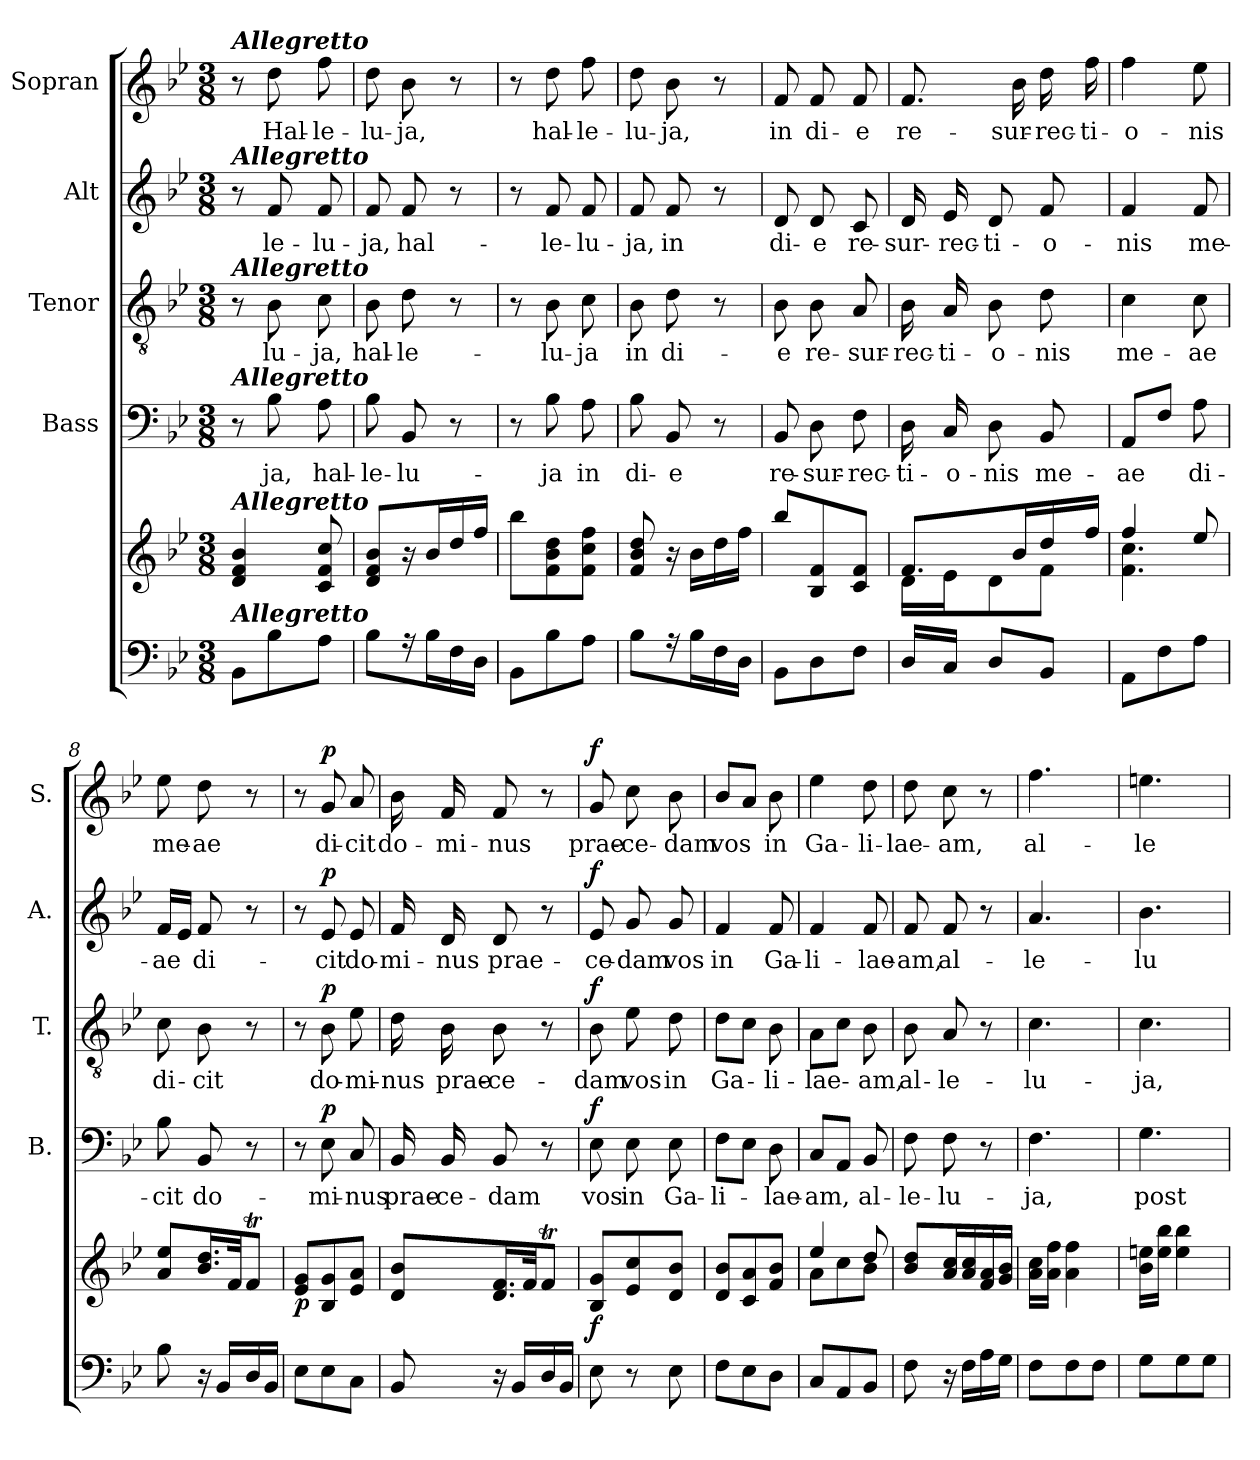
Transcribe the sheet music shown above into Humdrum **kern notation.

**kern	**kern	**dynam	**kern	**text	**dynam	**kern	**text	**dynam	**kern	**text	**dynam	**kern	**text	**dynam
*part5	*part5	*part5	*part4	*part4	*part4	*part3	*part3	*part3	*part2	*part2	*part2	*part1	*part1	*part1
*staff6	*staff5	*staff5/6	*staff4	*staff4	*staff4	*staff3	*staff3	*staff3	*staff2	*staff2	*staff2	*staff1	*staff1	*staff1
*	*	*	*I"Bass	*	*	*I"Tenor	*	*	*I"Alt	*	*	*I"Sopran	*	*
*	*	*	*I'B.	*	*	*I'T.	*	*	*I'A.	*	*	*I'S.	*	*
*clefF4	*clefG2	*	*clefF4	*	*	*clefGv2	*	*	*clefG2	*	*	*clefG2	*	*
*k[b-e-]	*k[b-e-]	*	*k[b-e-]	*	*	*k[b-e-]	*	*	*k[b-e-]	*	*	*k[b-e-]	*	*
*B-:	*B-:	*	*B-:	*	*	*B-:	*	*	*B-:	*	*	*B-:	*	*
*M3/8	*M3/8	*	*M3/8	*	*	*M3/8	*	*	*M3/8	*	*	*M3/8	*	*
=1	=1	=1	=1	=1	=1	=1	=1	=1	=1	=1	=1	=1	=1	=1
!	!	!	!	!	!	!	!	!	!	!	!	!LO:TX:a:Bi:t=Allegretto	!	!
!	!	!	!	!	!	!	!	!	!LO:TX:a:Bi:t=Allegretto	!	!	!	!	!
!	!	!	!	!	!	!LO:TX:a:Bi:t=Allegretto	!	!	!	!	!	!	!	!
!	!	!	!LO:TX:a:Bi:t=Allegretto	!	!	!	!	!	!	!	!	!	!	!
!	!LO:TX:a:Bi:t=Allegretto	!	!	!	!	!	!	!	!	!	!	!	!	!
!LO:TX:a:Bi:t=Allegretto	!	!	!	!	!	!	!	!	!	!	!	!	!	!
8BB-\L	4d/ 4f/ 4b-/	.	8r	.	.	8r	.	.	8r	.	.	8r	.	.
!	!	!	!	!LO:LY:b	!	!	!LO:LY:b	!	!	!LO:LY:b	!	!	!LO:LY:b	!
8B-\	.	.	8B-\	ja,	.	8B-\	lu-	.	8f/	le-	.	8dd\	Hal-	.
!	!	!	!	!LO:LY:b	!	!	!LO:LY:b	!	!	!LO:LY:b	!	!	!LO:LY:b	!
8A\J	8c/ 8f/ 8cc/	.	8A\	hal-	.	8c\	-ja,	.	8f/	-lu-	.	8ff\	-le-	.
=2	=2	=2	=2	=2	=2	=2	=2	=2	=2	=2	=2	=2	=2	=2
!	!	!	!	!LO:LY:b	!	!	!LO:LY:b	!	!	!LO:LY:b	!	!	!LO:LY:b	!
8B-\L	8d/ 8f/ 8b-/L	.	8B-\	-le-	.	8B-\	hal-	.	8f/	-ja,	.	8dd\	-lu-	.
!	!	!	!	!LO:LY:b	!	!	!LO:LY:b	!	!	!LO:LY:b	!	!	!LO:LY:b	!
16r	16r	.	8BB-/	-lu-	.	8d\	-le-	.	8f/	hal-	.	8b-\	-ja,	.
16B-\L	16b-/L	.	.	.	.	.	.	.	.	.	.	.	.	.
16F\	16dd/	.	8r	.	.	8r	.	.	8r	.	.	8r	.	.
16D\JJ	16ff/JJ	.	.	.	.	.	.	.	.	.	.	.	.	.
=3	=3	=3	=3	=3	=3	=3	=3	=3	=3	=3	=3	=3	=3	=3
8BB-\L	8bb-\L	.	8r	.	.	8r	.	.	8r	.	.	8r	.	.
!	!	!	!	!LO:LY:b	!	!	!LO:LY:b	!	!	!LO:LY:b	!	!	!LO:LY:b	!
8B-\	8f\ 8b-\ 8dd\	.	8B-\	-ja	.	8B-\	-lu-	.	8f/	-le-	.	8dd\	hal-	.
!	!	!	!	!LO:LY:b	!	!	!LO:LY:b	!	!	!LO:LY:b	!	!	!LO:LY:b	!
8A\J	8f\ 8cc\ 8ff\J	.	8A\	in	.	8c\	-ja	.	8f/	-lu-	.	8ff\	-le-	.
=4	=4	=4	=4	=4	=4	=4	=4	=4	=4	=4	=4	=4	=4	=4
!	!	!	!	!LO:LY:b	!	!	!LO:LY:b	!	!	!LO:LY:b	!	!	!LO:LY:b	!
8B-\L	8f/ 8b-/ 8dd/	.	8B-\	di-	.	8B-\	in	.	8f/	-ja,	.	8dd\	-lu-	.
!	!	!	!	!LO:LY:b	!	!	!LO:LY:b	!	!	!LO:LY:b	!	!	!LO:LY:b	!
16r	16r	.	8BB-/	-e	.	8d\	di-	.	8f/	in	.	8b-\	-ja,	.
16B-\L	16b-\LL	.	.	.	.	.	.	.	.	.	.	.	.	.
16F\	16dd\	.	8r	.	.	8r	.	.	8r	.	.	8r	.	.
16D\JJ	16ff\JJ	.	.	.	.	.	.	.	.	.	.	.	.	.
=5	=5	=5	=5	=5	=5	=5	=5	=5	=5	=5	=5	=5	=5	=5
!	!	!	!	!LO:LY:b	!	!	!LO:LY:b	!	!	!LO:LY:b	!	!	!LO:LY:b	!
8BB-\L	8bb-/L	.	8BB-/	re-	.	8B-\	-e	.	8d/	di-	.	8f/	in	.
!	!	!	!	!LO:LY:b	!	!	!LO:LY:b	!	!	!LO:LY:b	!	!	!LO:LY:b	!
8D\	8B-/ 8f/	.	8D\	-sur-	.	8B-\	re-	.	8d/	-e	.	8f/	di-	.
!	!	!	!	!LO:LY:b	!	!	!LO:LY:b	!	!	!LO:LY:b	!	!	!LO:LY:b	!
8F\J	8c/ 8f/J	.	8F\	-rec-	.	8A/	-sur-	.	8c/	re-	.	8f/	-e	.
=6	=6	=6	=6	=6	=6	=6	=6	=6	=6	=6	=6	=6	=6	=6
*	*^	*	*	*	*	*	*	*	*	*	*	*	*	*
!	!	!	!	!	!LO:LY:b	!	!	!LO:LY:b	!	!	!LO:LY:b	!	!	!LO:LY:b	!
16D/LL	8.f/L	16d\LL	.	16D\	-ti-	.	16B-\	-rec-	.	16d/	-sur-	.	8.f/	re-	.
!	!	!	!	!	!LO:LY:b	!	!	!LO:LY:b	!	!	!LO:LY:b	!	!	!	!
16C/JJ	.	16e-\J	.	16C/	-o-	.	16A/	-ti-	.	16e-/	-rec-	.	.	.	.
!	!	!	!	!	!LO:LY:b	!	!	!LO:LY:b	!	!	!LO:LY:b	!	!	!	!
8D/L	.	8d\	.	8D\	-nis	.	8B-\	-o-	.	8d/	-ti-	.	.	.	.
!	!	!	!	!	!	!	!	!	!	!	!	!	!	!LO:LY:b	!
.	16b-/L	.	.	.	.	.	.	.	.	.	.	.	16b-\	-sur-	.
!	!	!	!	!	!LO:LY:b	!	!	!LO:LY:b	!	!	!LO:LY:b	!	!	!LO:LY:b	!
8BB-/J	16dd/	8f\J	.	8BB-/	me-	.	8d\	-nis	.	8f/	-o-	.	16dd\	-rec-	.
!	!	!	!	!	!	!	!	!	!	!	!	!	!	!LO:LY:b	!
.	16ff/JJ	.	.	.	.	.	.	.	.	.	.	.	16ff\	-ti-	.
=7	=7	=7	=7	=7	=7	=7	=7	=7	=7	=7	=7	=7	=7	=7	=7
!	!	!	!	!	!LO:LY:b	!	!	!LO:LY:b	!	!	!LO:LY:b	!	!	!LO:LY:b	!
8AA\L	4ff/	4.f\ 4.cc\	.	8AA/L	-ae	.	4c\	me-	.	4f/	-nis	.	4ff\	-o-	.
8F\	.	.	.	8F/J	.	.	.	.	.	.	.	.	.	.	.
!	!	!	!	!	!LO:LY:b	!	!	!LO:LY:b	!	!	!LO:LY:b	!	!	!LO:LY:b	!
8A\J	8ee-/	.	.	8A\	di-	.	8c\	-ae	.	8f/	me-	.	8ee-\	-nis	.
*	*v	*v	*	*	*	*	*	*	*	*	*	*	*	*	*
!!LO:LB:g=z
=8	=8	=8	=8	=8	=8	=8	=8	=8	=8	=8	=8	=8	=8	=8
!	!	!	!	!LO:LY:b	!	!	!LO:LY:b	!	!	!LO:LY:b	!	!	!LO:LY:b	!
8B-\	8a/ 8ee-/L	.	8B-\	-cit	.	8c\	di-	.	16f/LL	-ae	.	8ee-\	me-	.
.	.	.	.	.	.	.	.	.	16e-/JJ	.	.	.	.	.
!	!	!	!	!LO:LY:b	!	!	!LO:LY:b	!	!	!LO:LY:b	!	!	!LO:LY:b	!
16r	16.b-/ 16.dd/L	.	8BB-/	do-	.	8B-\	-cit	.	8f/	di-	.	8dd\	-ae	.
16BB-/LL	.	.	.	.	.	.	.	.	.	.	.	.	.	.
.	32f/Jk	.	.	.	.	.	.	.	.	.	.	.	.	.
16D/	8fT/J	.	8r	.	.	8r	.	.	8r	.	.	8r	.	.
16BB-/JJ	.	.	.	.	.	.	.	.	.	.	.	.	.	.
=9	=9	=9	=9	=9	=9	=9	=9	=9	=9	=9	=9	=9	=9	=9
!	!	!LO:DY:b	!	!	!	!	!	!	!	!	!	!	!	!
8E-\L	8e-/ 8g/L	p	8r	.	.	8r	.	.	8r	.	.	8r	.	.
!	!	!	!	!LO:LY:b	!LO:DY:a	!	!LO:LY:b	!LO:DY:a	!	!LO:LY:b	!LO:DY:a	!	!LO:LY:b	!LO:DY:a
8E-\	8B-/ 8g/	.	8E-\	-mi-	p	8B-\	do-	p	8e-/	-cit	p	8g/	di-	p
!	!	!	!	!LO:LY:b	!	!	!LO:LY:b	!	!	!LO:LY:b	!	!	!LO:LY:b	!
8C\J	8e-/ 8a/J	.	8C/	-nus	.	8e-\	-mi-	.	8e-/	do-	.	8a/	-cit	.
=10	=10	=10	=10	=10	=10	=10	=10	=10	=10	=10	=10	=10	=10	=10
!	!	!	!	!LO:LY:b	!	!	!LO:LY:b	!	!	!LO:LY:b	!	!	!LO:LY:b	!
8BB-/	8d/ 8b-/L	.	16BB-/	prae-	.	16d\	-nus	.	16f/	-mi-	.	16b-\	do-	.
!	!	!	!	!LO:LY:b	!	!	!LO:LY:b	!	!	!LO:LY:b	!	!	!LO:LY:b	!
.	.	.	16BB-/	-ce-	.	16B-\	prae-	.	16d/	-nus	.	16f/	-mi-	.
!	!	!	!	!LO:LY:b	!	!	!LO:LY:b	!	!	!LO:LY:b	!	!	!LO:LY:b	!
16r	16.d/ 16.f/L	.	8BB-/	-dam	.	8B-\	-ce-	.	8d/	prae-	.	8f/	-nus	.
16BB-/LL	.	.	.	.	.	.	.	.	.	.	.	.	.	.
.	32f/Jk	.	.	.	.	.	.	.	.	.	.	.	.	.
16D/	8fT/J	.	8r	.	.	8r	.	.	8r	.	.	8r	.	.
16BB-/JJ	.	.	.	.	.	.	.	.	.	.	.	.	.	.
=11	=11	=11	=11	=11	=11	=11	=11	=11	=11	=11	=11	=11	=11	=11
!	!	!LO:DY:b	!	!LO:LY:b	!LO:DY:a	!	!LO:LY:b	!LO:DY:a	!	!LO:LY:b	!LO:DY:a	!	!LO:LY:b	!LO:DY:a
8E-\	8B-/ 8g/L	f	8E-\	vos	f	8B-\	-dam	f	8e-/	-ce-	f	8g/	prae-	f
!	!	!	!	!LO:LY:b	!	!	!LO:LY:b	!	!	!LO:LY:b	!	!	!LO:LY:b	!
8r	8e-/ 8cc/	.	8E-\	in	.	8e-\	vos	.	8g/	-dam	.	8cc\	-ce-	.
!	!	!	!	!LO:LY:b	!	!	!LO:LY:b	!	!	!LO:LY:b	!	!	!LO:LY:b	!
8E-\	8d/ 8b-/J	.	8E-\	Ga-	.	8d\	in	.	8g/	vos	.	8b-\	-dam	.
=12	=12	=12	=12	=12	=12	=12	=12	=12	=12	=12	=12	=12	=12	=12
!	!	!	!	!LO:LY:b	!	!	!LO:LY:b	!	!	!LO:LY:b	!	!	!LO:LY:b	!
8F\L	8d/ 8b-/L	.	8F\L	-li-	.	8d\L	Ga-	.	4f/	in	.	8b-/L	vos	.
8E-\	8c/ 8a/	.	8E-\J	.	.	8c\J	.	.	.	.	.	8a/J	.	.
!	!	!	!	!LO:LY:b	!	!	!LO:LY:b	!	!	!LO:LY:b	!	!	!LO:LY:b	!
8D\J	8f/ 8b-/J	.	8D\	-lae-	.	8B-\	-li-	.	8f/	Ga-	.	8b-\	in	.
=13	=13	=13	=13	=13	=13	=13	=13	=13	=13	=13	=13	=13	=13	=13
*	*^	*	*	*	*	*	*	*	*	*	*	*	*	*
!	!	!	!	!	!LO:LY:b	!	!	!LO:LY:b	!	!	!LO:LY:b	!	!	!LO:LY:b	!
8C/L	4ee-/	8a\L	.	8C/L	-am,	.	8A\L	-lae-	.	4f/	-li-	.	4ee-\	Ga-	.
8AA/	.	8cc\	.	8AA/J	.	.	8c\J	.	.	.	.	.	.	.	.
!	!	!	!	!	!LO:LY:b	!	!	!LO:LY:b	!	!	!LO:LY:b	!	!	!LO:LY:b	!
8BB-/J	8dd/	8b-\J	.	8BB-/	al-	.	8B-\	-am,	.	8f/	-lae-	.	8dd\	-li-	.
=14	=14	=14	=14	=14	=14	=14	=14	=14	=14	=14	=14	=14	=14	=14	=14
!	!	!	!	!	!LO:LY:b	!	!	!LO:LY:b	!	!	!LO:LY:b	!	!	!LO:LY:b	!
*	*v	*v	*	*	*	*	*	*	*	*	*	*	*	*	*
8F\	8b-/ 8dd/L	.	8F\	-le-	.	8B-\	al-	.	8f/	-am,	.	8dd\	-lae-	.
!	!	!	!	!LO:LY:b	!	!	!LO:LY:b	!	!	!LO:LY:b	!	!	!LO:LY:b	!
16r	16a/ 16cc/L	.	8F\	-lu-	.	8A/	-le-	.	8f/	al-	.	8cc\	-am,	.
16F\LL	16a/ 16cc/	.	.	.	.	.	.	.	.	.	.	.	.	.
16A\	16f/ 16a/	.	8r	.	.	8r	.	.	8r	.	.	8r	.	.
16G\JJ	16g/ 16b-/JJ	.	.	.	.	.	.	.	.	.	.	.	.	.
=15	=15	=15	=15	=15	=15	=15	=15	=15	=15	=15	=15	=15	=15	=15
!	!	!	!	!LO:LY:b	!	!	!LO:LY:b	!	!	!LO:LY:b	!	!	!LO:LY:b	!
8F\L	16a\ 16cc\LL	.	4.F\	-ja,	.	4.c\	-lu-	.	4.a/	-le-	.	4.ff\	al-	.
.	16a\ 16ff\JJ	.	.	.	.	.	.	.	.	.	.	.	.	.
8F\	4a\ 4ff\	.	.	.	.	.	.	.	.	.	.	.	.	.
8F\J	.	.	.	.	.	.	.	.	.	.	.	.	.	.
!!LO:PB:g=z
=16	=16	=16	=16	=16	=16	=16	=16	=16	=16	=16	=16	=16	=16	=16
!	!	!	!	!LO:LY:b	!	!	!LO:LY:b	!	!	!LO:LY:b	!	!	!LO:LY:b	!
8G\L	16b-\ 16een\LL	.	4.G\	post	.	4.c\	-ja,	.	4.b-\	-lu-	.	4.een\	-le-	.
.	16ee\ 16bb-\JJ	.	.	.	.	.	.	.	.	.	.	.	.	.
8G\	4ee\ 4bb-\	.	.	.	.	.	.	.	.	.	.	.	.	.
8G\J	.	.	.	.	.	.	.	.	.	.	.	.	.	.
=	=	=	=	=	=	=	=	=	=	=	=	=	=	=
*-	*-	*-	*-	*-	*-	*-	*-	*-	*-	*-	*-	*-	*-	*-
